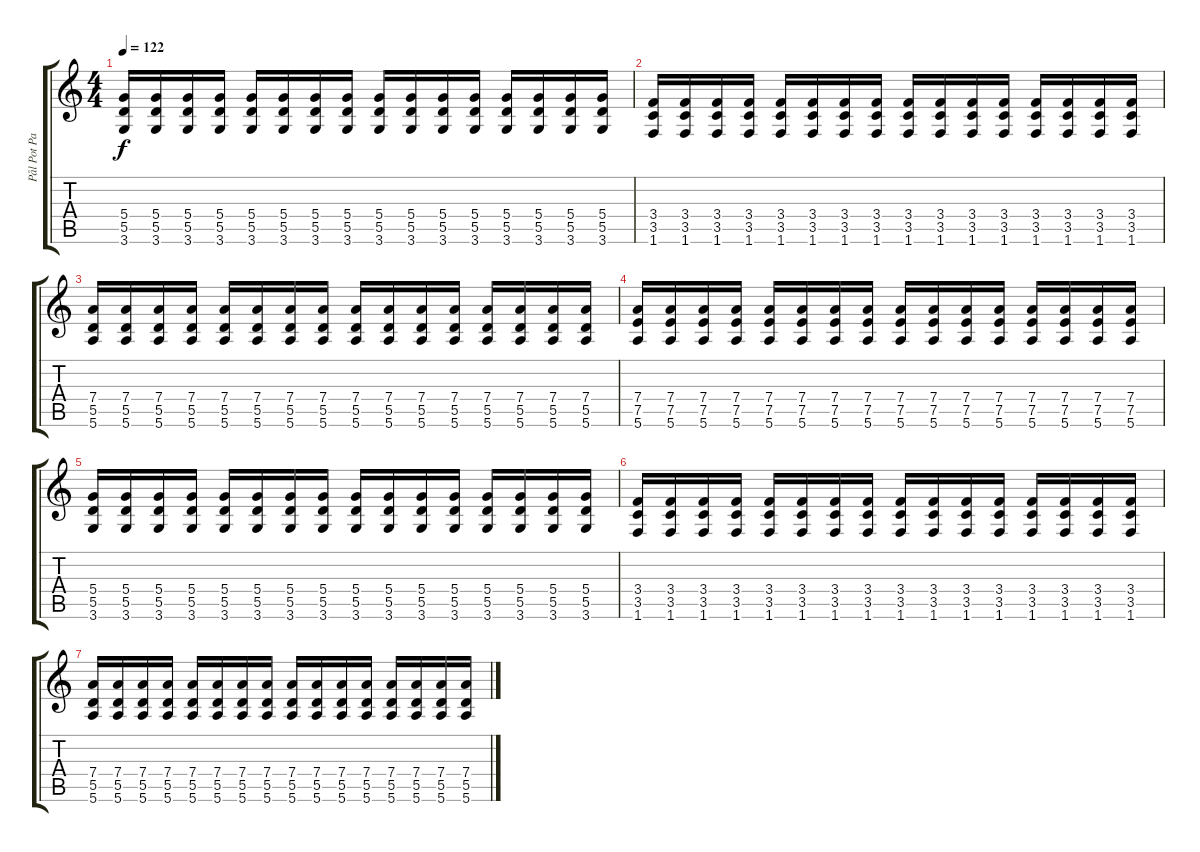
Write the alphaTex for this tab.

\track ("Pål Pot Pamparius" "Pål Pot Pa") {instrument overdrivenguitar}
\staff {score tabs}
\tuning (E4 B3 G3 D3 A2 E2) {hide}
\ts (4 4)
\tempo 122
\clef g2
\ks c
(5.4 5.5 3.6).16{dy f} (5.4 5.5 3.6).16 (5.4 5.5 3.6).16 (5.4 5.5 3.6).16 (5.4 5.5 3.6).16 (5.4 5.5 3.6).16 (5.4 5.5 3.6).16 (5.4 5.5 3.6).16 (5.4 5.5 3.6).16 (5.4 5.5 3.6).16 (5.4 5.5 3.6).16 (5.4 5.5 3.6).16 (5.4 5.5 3.6).16 (5.4 5.5 3.6).16 (5.4 5.5 3.6).16 (5.4 5.5 3.6).16 |
(3.4 3.5 1.6).16 (3.4 3.5 1.6).16 (3.4 3.5 1.6).16 (3.4 3.5 1.6).16 (3.4 3.5 1.6).16 (3.4 3.5 1.6).16 (3.4 3.5 1.6).16 (3.4 3.5 1.6).16 (3.4 3.5 1.6).16 (3.4 3.5 1.6).16 (3.4 3.5 1.6).16 (3.4 3.5 1.6).16 (3.4 3.5 1.6).16 (3.4 3.5 1.6).16 (3.4 3.5 1.6).16 (3.4 3.5 1.6).16 |
(7.4 5.5 5.6).16 (7.4 5.5 5.6).16 (7.4 5.5 5.6).16 (7.4 5.5 5.6).16 (7.4 5.5 5.6).16 (7.4 5.5 5.6).16 (7.4 5.5 5.6).16 (7.4 5.5 5.6).16 (7.4 5.5 5.6).16 (7.4 5.5 5.6).16 (7.4 5.5 5.6).16 (7.4 5.5 5.6).16 (7.4 5.5 5.6).16 (7.4 5.5 5.6).16 (7.4 5.5 5.6).16 (7.4 5.5 5.6).16 |
(7.4 7.5 5.6).16 (7.4 7.5 5.6).16 (7.4 7.5 5.6).16 (7.4 7.5 5.6).16 (7.4 7.5 5.6).16 (7.4 7.5 5.6).16 (7.4 7.5 5.6).16 (7.4 7.5 5.6).16 (7.4 7.5 5.6).16 (7.4 7.5 5.6).16 (7.4 7.5 5.6).16 (7.4 7.5 5.6).16 (7.4 7.5 5.6).16 (7.4 7.5 5.6).16 (7.4 7.5 5.6).16 (7.4 7.5 5.6).16 |
(5.4 5.5 3.6).16 (5.4 5.5 3.6).16 (5.4 5.5 3.6).16 (5.4 5.5 3.6).16 (5.4 5.5 3.6).16 (5.4 5.5 3.6).16 (5.4 5.5 3.6).16 (5.4 5.5 3.6).16 (5.4 5.5 3.6).16 (5.4 5.5 3.6).16 (5.4 5.5 3.6).16 (5.4 5.5 3.6).16 (5.4 5.5 3.6).16 (5.4 5.5 3.6).16 (5.4 5.5 3.6).16 (5.4 5.5 3.6).16 |
(3.4 3.5 1.6).16 (3.4 3.5 1.6).16 (3.4 3.5 1.6).16 (3.4 3.5 1.6).16 (3.4 3.5 1.6).16 (3.4 3.5 1.6).16 (3.4 3.5 1.6).16 (3.4 3.5 1.6).16 (3.4 3.5 1.6).16 (3.4 3.5 1.6).16 (3.4 3.5 1.6).16 (3.4 3.5 1.6).16 (3.4 3.5 1.6).16 (3.4 3.5 1.6).16 (3.4 3.5 1.6).16 (3.4 3.5 1.6).16 |
(7.4 5.5 5.6).16 (7.4 5.5 5.6).16 (7.4 5.5 5.6).16 (7.4 5.5 5.6).16 (7.4 5.5 5.6).16 (7.4 5.5 5.6).16 (7.4 5.5 5.6).16 (7.4 5.5 5.6).16 (7.4 5.5 5.6).16 (7.4 5.5 5.6).16 (7.4 5.5 5.6).16 (7.4 5.5 5.6).16 (7.4 5.5 5.6).16 (7.4 5.5 5.6).16 (7.4 5.5 5.6).16 (7.4 5.5 5.6).16
